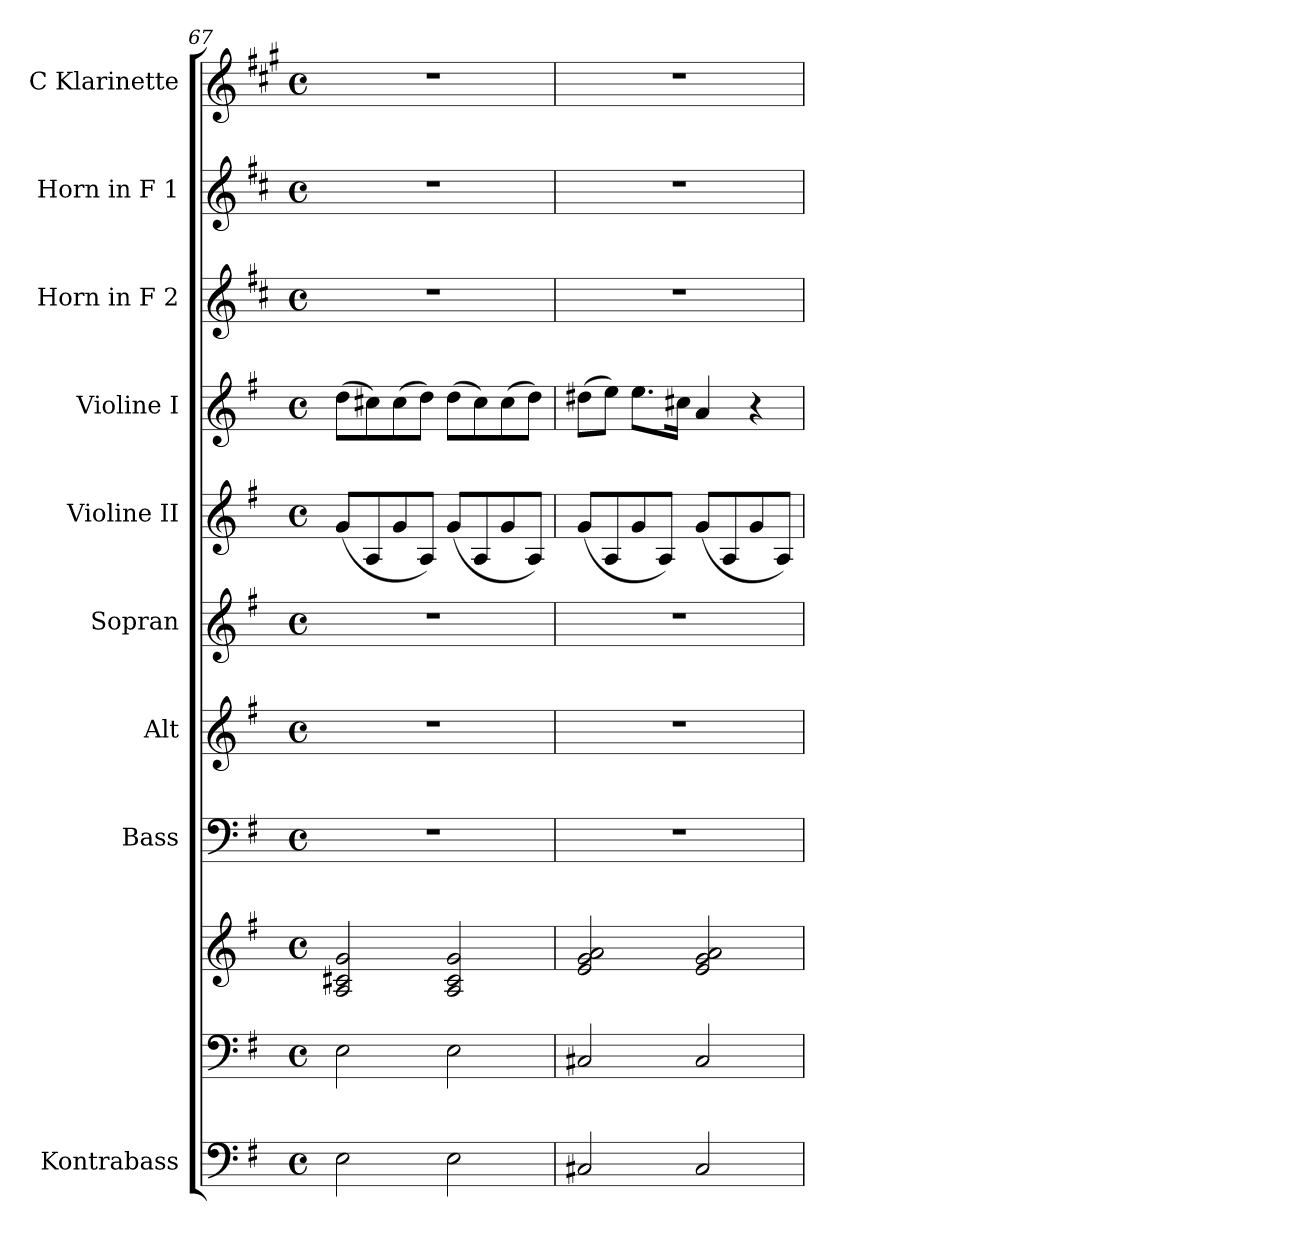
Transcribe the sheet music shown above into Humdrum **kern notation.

**kern	**kern	**kern	**kern	**kern	**kern	**kern	**kern	**kern	**kern	**kern
*part10	*part9	*part9	*part8	*part7	*part6	*part5	*part4	*part3	*part2	*part1
*staff11	*staff10	*staff9	*staff8	*staff7	*staff6	*staff5	*staff4	*staff3	*staff2	*staff1
*I"Kontrabass	*	*	*I"Bass	*I"Alt	*I"Sopran	*I"Violine II	*I"Violine I	*I"Horn in F 2	*I"Horn in F 1	*I"C Klarinette
*I'Kb.	*	*	*I'B.	*I'A.	*I'S.	*I'Vl. II	*I'Vl. I	*	*	*I'Kl.
*clefF4	*clefF4	*clefG2	*clefF4	*clefG2	*clefG2	*clefG2	*clefG2	*clefG2	*clefG2	*clefG2
*ITrd7c12	*	*	*	*	*	*	*	*ITrd4c7	*ITrd4c7	*ITrd1c2
*k[f#]	*k[f#]	*k[f#]	*k[f#]	*k[f#]	*k[f#]	*k[f#]	*k[f#]	*k[f#]	*k[f#]	*k[f#]
*G:	*G:	*G:	*G:	*G:	*G:	*G:	*G:	*G:	*G:	*G:
*M4/4	*M4/4	*M4/4	*M4/4	*M4/4	*M4/4	*M4/4	*M4/4	*M4/4	*M4/4	*M4/4
*met(c)	*met(c)	*met(c)	*met(c)	*met(c)	*met(c)	*met(c)	*met(c)	*met(c)	*met(c)	*met(c)
=67	=67	=67	=67	=67	=67	=67	=67	=67	=67	=67
2EE\	2E\	2A/ 2c#X/ 2g/	1r	1r	1r	(<8g/L	(>8dd\L	1r	1r	1r
.	.	.	.	.	.	8A/	8cc#X\)	.	.	.
.	.	.	.	.	.	8g/	(>8cc#\	.	.	.
.	.	.	.	.	.	8A/J)	8dd\J)	.	.	.
2EE\	2E\	2A/ 2c#/ 2g/	.	.	.	(<8g/L	(>8dd\L	.	.	.
.	.	.	.	.	.	8A/	8cc#\)	.	.	.
.	.	.	.	.	.	8g/	(>8cc#\	.	.	.
.	.	.	.	.	.	8A/J)	8dd\J)	.	.	.
=68	=68	=68	=68	=68	=68	=68	=68	=68	=68	=68
2CC#X/	2C#X/	2e/ 2g/ 2a/	1r	1r	1r	(<8g/L	(>8dd#X\L	1r	1r	1r
.	.	.	.	.	.	8A/	8ee\J)	.	.	.
.	.	.	.	.	.	8g/	8.ee\L	.	.	.
.	.	.	.	.	.	8A/J)	.	.	.	.
.	.	.	.	.	.	.	16cc#X\Jk	.	.	.
2CC#/	2C#/	2e/ 2g/ 2a/	.	.	.	(<8g/L	4a/	.	.	.
.	.	.	.	.	.	8A/	.	.	.	.
.	.	.	.	.	.	8g/	4r	.	.	.
.	.	.	.	.	.	8A/J)	.	.	.	.
=	=	=	=	=	=	=	=	=	=	=
*-	*-	*-	*-	*-	*-	*-	*-	*-	*-	*-
